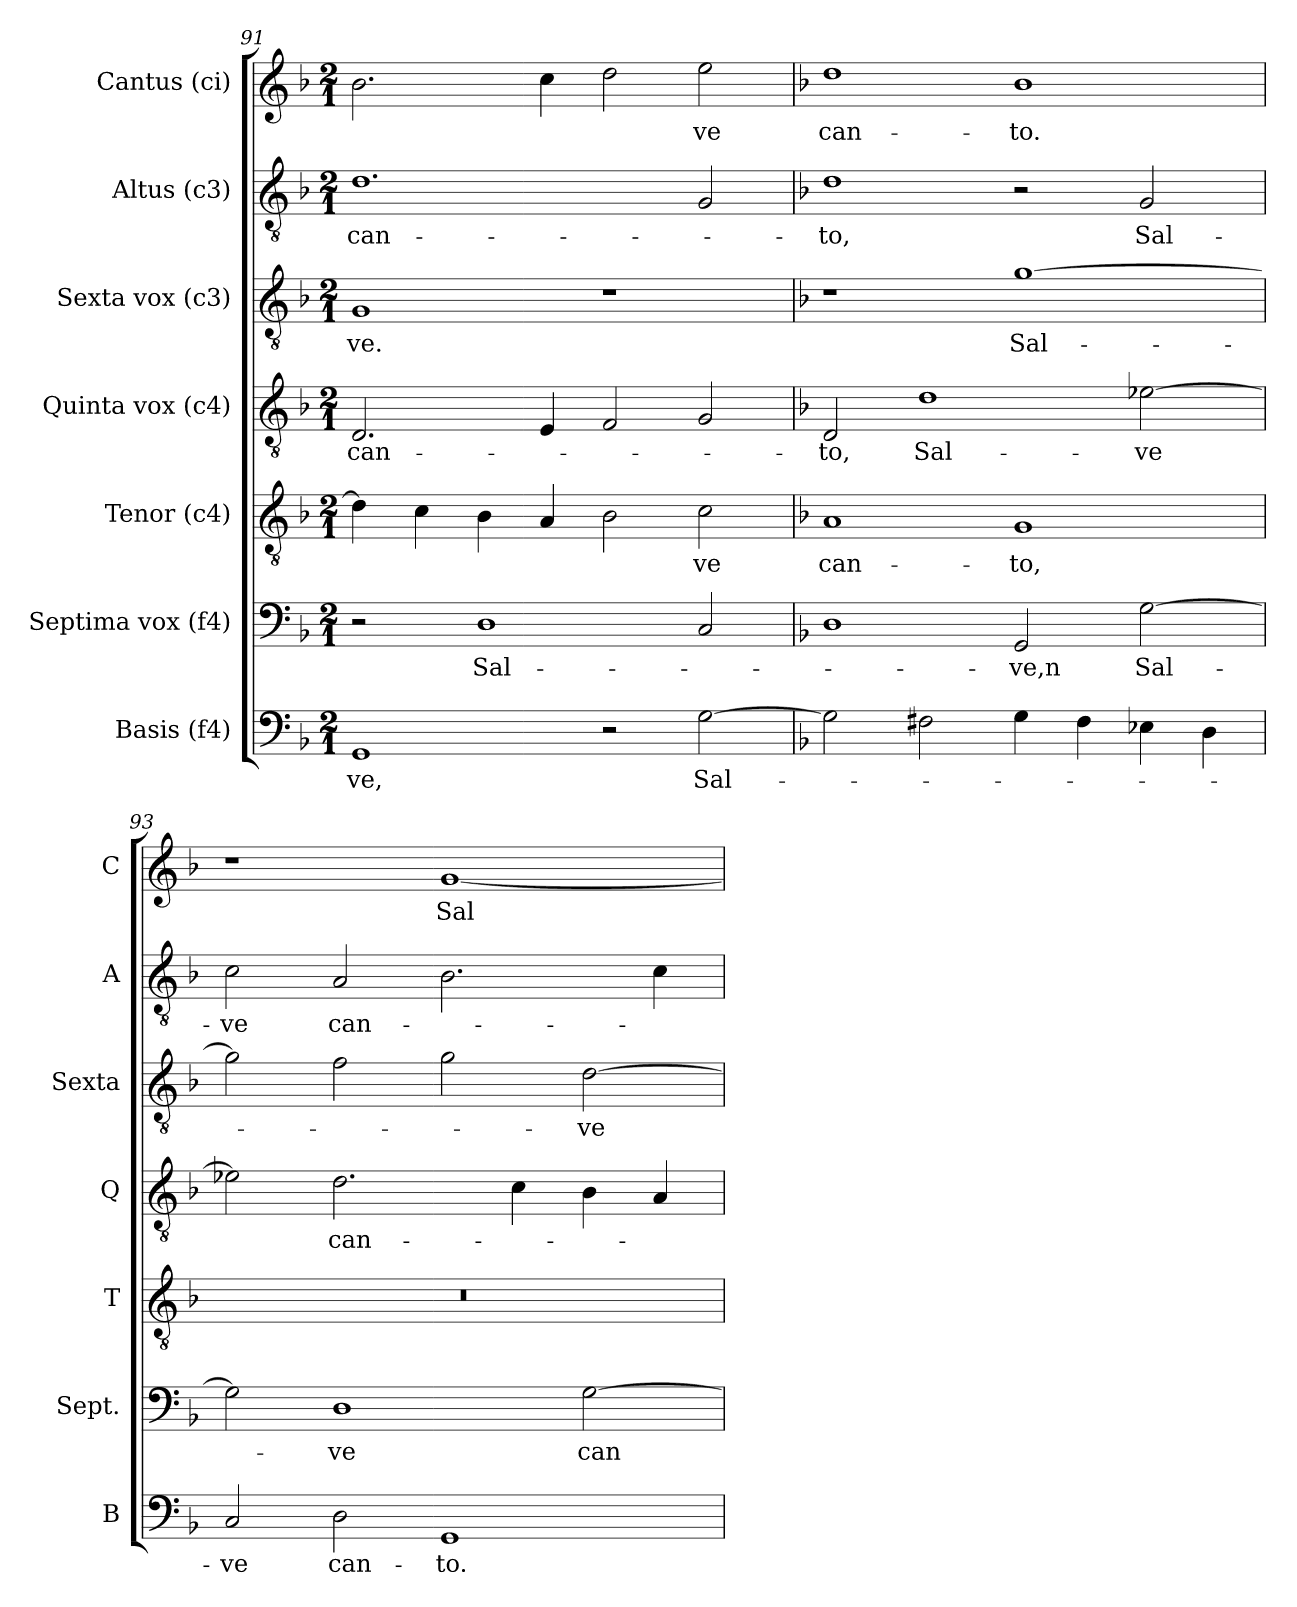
**kern	**text	**kern	**text	**kern	**text	**kern	**text	**kern	**text	**kern	**text	**kern	**text
*part7	*part7	*part6	*part6	*part5	*part5	*part4	*part4	*part3	*part3	*part2	*part2	*part1	*part1
*staff7	*staff7	*staff6	*staff6	*staff5	*staff5	*staff4	*staff4	*staff3	*staff3	*staff2	*staff2	*staff1	*staff1
*I"Basis (f4)	*	*I"Septima vox (f4)	*	*I"Tenor (c4)	*	*I"Quinta vox (c4)	*	*I"Sexta vox (c3)	*	*I"Altus (c3)	*	*I"Cantus (ci)	*
*I'B	*	*I'Sept.	*	*I'T	*	*I'Q	*	*I'Sexta	*	*I'A	*	*I'C	*
*clefF4	*	*clefF4	*	*clefGv2	*	*clefGv2	*	*clefGv2	*	*clefGv2	*	*clefG2	*
*k[b-]	*	*k[b-]	*	*k[b-]	*	*k[b-]	*	*k[b-]	*	*k[b-]	*	*k[b-]	*
*F:	*	*F:	*	*F:	*	*F:	*	*F:	*	*F:	*	*F:	*
*M2/1	*	*M2/1	*	*M2/1	*	*M2/1	*	*M2/1	*	*M2/1	*	*M2/1	*
=91	=91	=91	=91	=91	=91	=91	=91	=91	=91	=91	=91	=91	=91
!	!LO:LY:b:cj	!	!	!	!	!	!LO:LY:b	!	!LO:LY:b:cj	!	!LO:LY:b:cj	!	!
1GG	-ve,	2r	.	4d\]	.	2.D/	can-	1G	-ve.	1.d	can-	2.b-\	.
.	.	.	.	4c\	.	.	.	.	.	.	.	.	.
!	!	!	!LO:LY:b:cj	!	!	!	!	!	!	!	!	!	!
.	.	1D	Sal-	4B-\	.	.	.	.	.	.	.	.	.
.	.	.	.	4A/	.	4E/	.	.	.	.	.	4cc\	.
2r	.	.	.	2B-\	.	2F/	.	1r	.	.	.	2dd\	.
!	!LO:LY:b:cj	!	!	!	!LO:LY:b:cj	!	!	!	!	!	!	!	!LO:LY:b:cj
[>2G\	Sal-	2C/	.	2c\	-ve	2G/	.	.	.	2G/	.	2ee\	-ve
=92	=92	=92	=92	=92	=92	=92	=92	=92	=92	=92	=92	=92	=92
*	*	*	*	*	*	*	*	*	*	*	*	*k[b-]	*
*	*	*	*	*	*	*	*	*	*	*	*	*F:	*
!	!	!	!	!	!LO:LY:b:cj	!	!LO:LY:b:cj	!	!	!	!LO:LY:b:cj	!	!LO:LY:b:cj
2G\]	.	1D	.	1A	can-	2D/	-to,	1r	.	1d	-to,	1dd	can-
!	!	!	!	!	!	!	!LO:LY:b:cj	!	!	!	!	!	!
2F#X\	.	.	.	.	.	1d	Sal-	.	.	.	.	.	.
!	!	!	!LO:LY:b	!	!LO:LY:b:cj	!	!	!	!LO:LY:b:cj	!	!	!	!LO:LY:b:cj
4G\	.	2GG/	-ve,n	1G	-to,	.	.	[<1g	Sal-	2r	.	1b-	-to.
4F#\	.	.	.	.	.	.	.	.	.	.	.	.	.
!	!	!	!LO:LY:b:cj	!	!	!	!LO:LY:b:cj	!	!	!	!LO:LY:b:cj	!	!
4E-X\	.	[<2G\	Sal-	.	.	[<2e-X\	-ve	.	.	2G/	Sal-	.	.
4D\	.	.	.	.	.	.	.	.	.	.	.	.	.
!!LO:LB:g=z
=93	=93	=93	=93	=93	=93	=93	=93	=93	=93	=93	=93	=93	=93
!	!LO:LY:b:cj	!	!	!	!	!	!	!	!	!	!LO:LY:b:cj	!	!
2C/	-ve	2G\]	.	0r	.	2e-X\]	.	2g\]	.	2c\	-ve	1r	.
!	!LO:LY:b:cj	!	!LO:LY:b:cj	!	!	!	!LO:LY:b	!	!	!	!LO:LY:b	!	!
2D\	can-	1D	-ve	.	.	2.d\	can-	2f\	.	2A/	can-	.	.
!	!LO:LY:b:cj	!	!	!	!	!	!	!	!	!	!	!	!LO:LY:b:cj
1GG	-to.	.	.	.	.	.	.	2g\	.	2.B-\	.	[<1g	Sal-
.	.	.	.	.	.	4c\	.	.	.	.	.	.	.
!	!	!	!LO:LY:b	!	!	!	!	!	!LO:LY:b:cj	!	!	!	!
.	.	[>2G\	can-	.	.	4B-\	.	[>2d\	-ve	.	.	.	.
.	.	.	.	.	.	4A/	.	.	.	4c\	.	.	.
=	=	=	=	=	=	=	=	=	=	=	=	=	=
*-	*-	*-	*-	*-	*-	*-	*-	*-	*-	*-	*-	*-	*-
